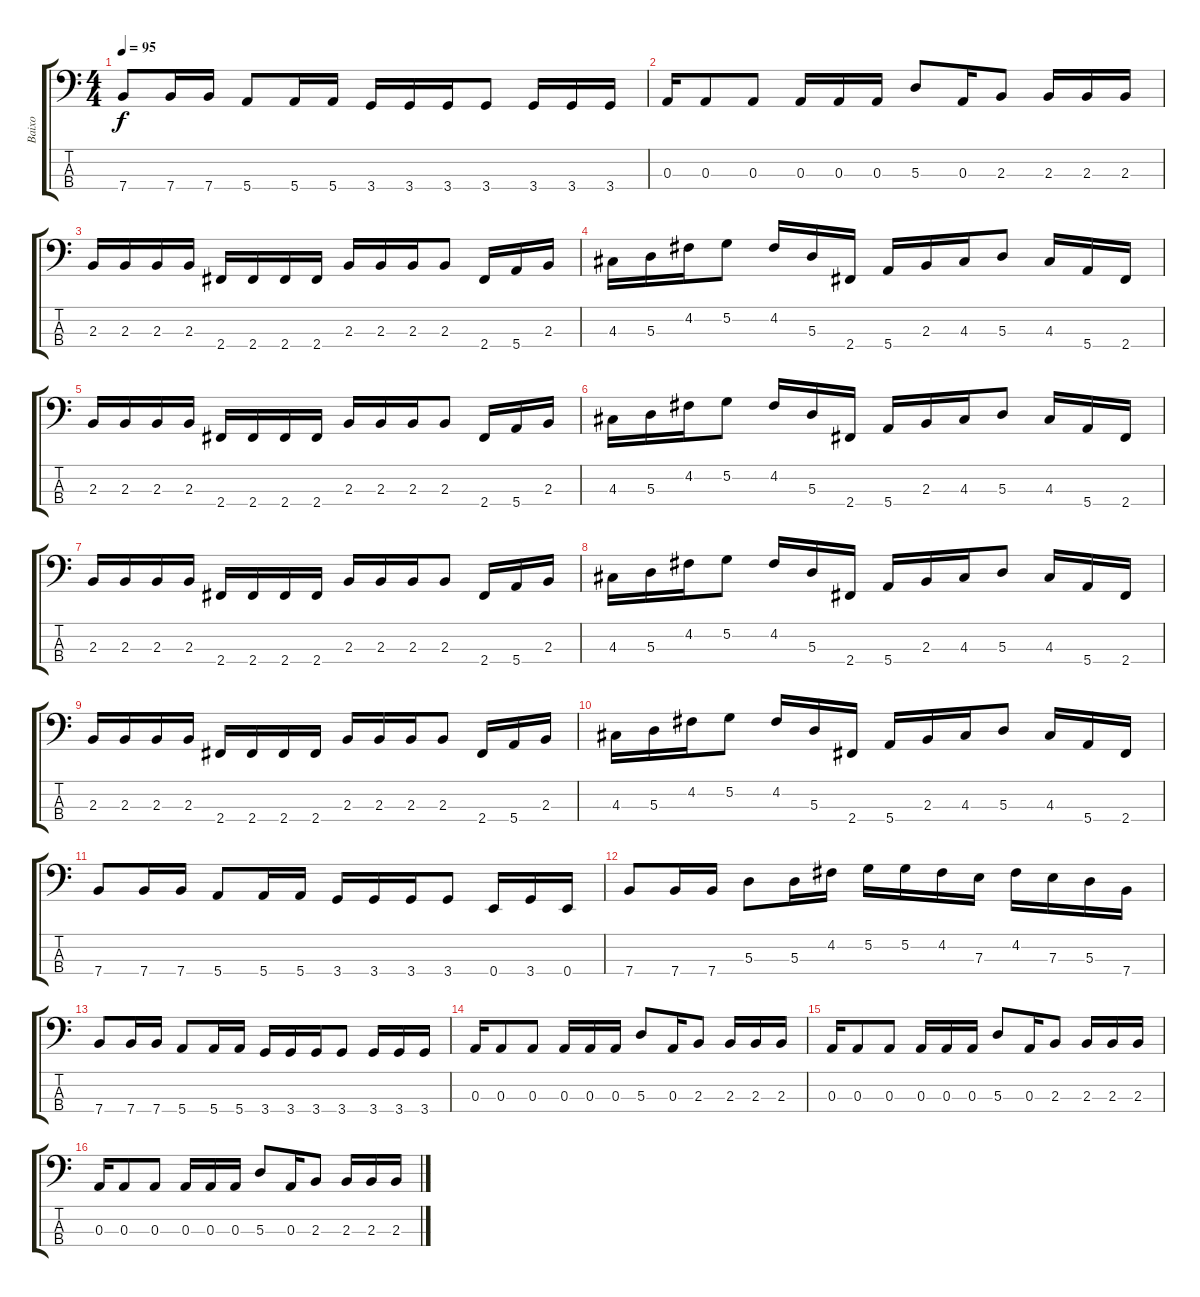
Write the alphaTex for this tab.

\track ("Baixo" "Baixo") {instrument electricbasspick}
\staff {score tabs}
\tuning (G2 D2 A1 E1) {hide}
\ts (4 4)
\tempo 95
\clef f4
\ks c
7.4.8{dy f} 7.4.16 7.4.16 5.4.8 5.4.16 5.4.16 3.4.16 3.4.16 3.4.16 3.4.8 3.4.16 3.4.16 3.4.16 |
0.3.16 0.3.8 0.3.8 0.3.16 0.3.16 0.3.16 5.3.8 0.3.16 2.3.8 2.3.16 2.3.16 2.3.16 |
2.3.16 2.3.16 2.3.16 2.3.16 2.4.16 2.4.16 2.4.16 2.4.16 2.3.16 2.3.16 2.3.16 2.3.8 2.4.16 5.4.16 2.3.16 |
4.3.16 5.3.16 4.2.16 5.2.8 4.2.16 5.3.16 2.4.16 5.4.16 2.3.16 4.3.16 5.3.8 4.3.16 5.4.16 2.4.16 |
2.3.16 2.3.16 2.3.16 2.3.16 2.4.16 2.4.16 2.4.16 2.4.16 2.3.16 2.3.16 2.3.16 2.3.8 2.4.16 5.4.16 2.3.16 |
4.3.16 5.3.16 4.2.16 5.2.8 4.2.16 5.3.16 2.4.16 5.4.16 2.3.16 4.3.16 5.3.8 4.3.16 5.4.16 2.4.16 |
2.3.16 2.3.16 2.3.16 2.3.16 2.4.16 2.4.16 2.4.16 2.4.16 2.3.16 2.3.16 2.3.16 2.3.8 2.4.16 5.4.16 2.3.16 |
4.3.16 5.3.16 4.2.16 5.2.8 4.2.16 5.3.16 2.4.16 5.4.16 2.3.16 4.3.16 5.3.8 4.3.16 5.4.16 2.4.16 |
2.3.16 2.3.16 2.3.16 2.3.16 2.4.16 2.4.16 2.4.16 2.4.16 2.3.16 2.3.16 2.3.16 2.3.8 2.4.16 5.4.16 2.3.16 |
4.3.16 5.3.16 4.2.16 5.2.8 4.2.16 5.3.16 2.4.16 5.4.16 2.3.16 4.3.16 5.3.8 4.3.16 5.4.16 2.4.16 |
7.4.8 7.4.16 7.4.16 5.4.8 5.4.16 5.4.16 3.4.16 3.4.16 3.4.16 3.4.8 0.4.16 3.4.16 0.4.16 |
7.4.8 7.4.16 7.4.16 5.3.8 5.3.16 4.2.16 5.2.16 5.2.16 4.2.16 7.3.16 4.2.16 7.3.16 5.3.16 7.4.16 |
7.4.8 7.4.16 7.4.16 5.4.8 5.4.16 5.4.16 3.4.16 3.4.16 3.4.16 3.4.8 3.4.16 3.4.16 3.4.16 |
0.3.16 0.3.8 0.3.8 0.3.16 0.3.16 0.3.16 5.3.8 0.3.16 2.3.8 2.3.16 2.3.16 2.3.16 |
0.3.16 0.3.8 0.3.8 0.3.16 0.3.16 0.3.16 5.3.8 0.3.16 2.3.8 2.3.16 2.3.16 2.3.16 |
0.3.16 0.3.8 0.3.8 0.3.16 0.3.16 0.3.16 5.3.8 0.3.16 2.3.8 2.3.16 2.3.16 2.3.16
